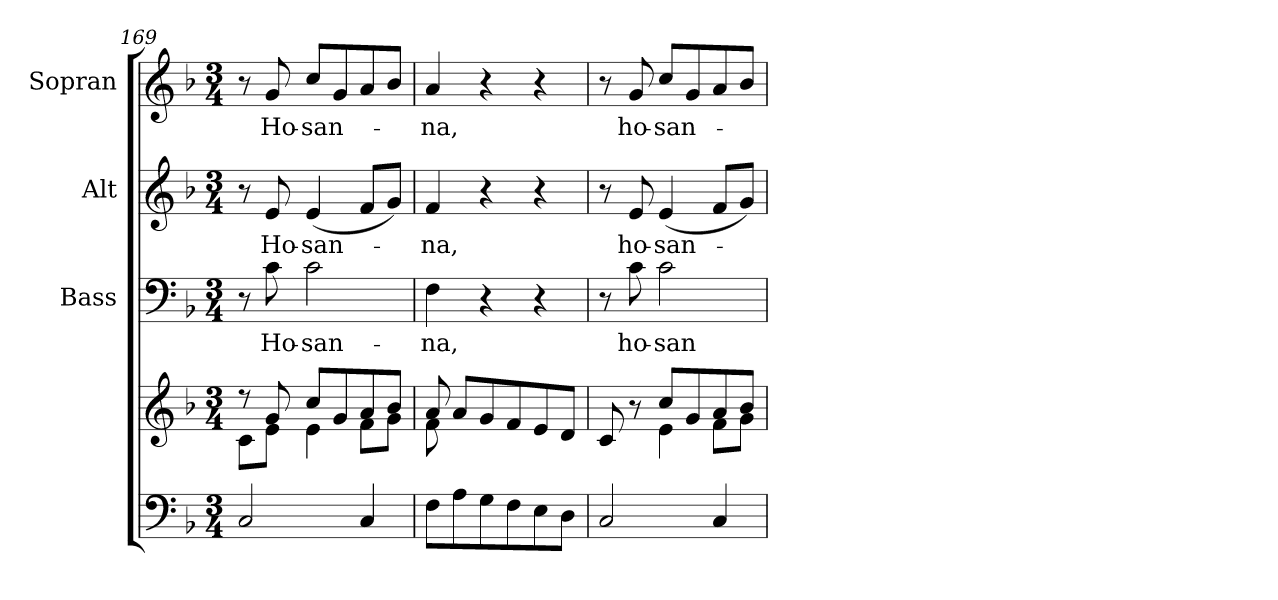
**kern	**kern	**kern	**text	**kern	**text	**kern	**text
*part4	*part4	*part3	*part3	*part2	*part2	*part1	*part1
*staff5	*staff4	*staff3	*staff3	*staff2	*staff2	*staff1	*staff1
*	*	*I"Bass	*	*I"Alt	*	*I"Sopran	*
*	*	*I'B.	*	*I'A.	*	*I'S.	*
!!LO:PB:g=z
*clefF4	*clefG2	*clefF4	*	*clefG2	*	*clefG2	*
*k[b-]	*k[b-]	*k[b-]	*	*k[b-]	*	*k[b-]	*
*F:	*F:	*F:	*	*F:	*	*F:	*
*M3/4	*M3/4	*M3/4	*	*M3/4	*	*M3/4	*
=169	=169	=169	=169	=169	=169	=169	=169
*	*^	*	*	*	*	*	*
2C/	8r	8c\L	8r	.	8r	.	8r	.
!	!	!	!	!LO:LY:b	!	!LO:LY:b	!	!LO:LY:b
.	8g/	8e\J	8c\	Ho-	8e/	Ho-	8g/	Ho-
!	!	!	!	!LO:LY:b	!	!LO:LY:b	!	!LO:LY:b
.	8cc/L	4e\	2c\	-san-	(<4e/	-san-	8cc/L	-san-
.	8g/	.	.	.	.	.	8g/	.
4C/	8a/	8f\L	.	.	8f/L	.	8a/	.
.	8b-/J	8g\J	.	.	8g/J)	.	8b-/J	.
=170	=170	=170	=170	=170	=170	=170	=170	=170
!	!	!	!	!LO:LY:b	!	!LO:LY:b	!	!LO:LY:b
8F\L	8a/	8f\	4F\	-na,	4f/	-na,	4a/	-na,
8A\	8a/L	8ryy	.	.	.	.	.	.
8G\	8g/	2ryy	4r	.	4r	.	4r	.
8F\	8f/	.	.	.	.	.	.	.
8E\	8e/	.	4r	.	4r	.	4r	.
8D\J	8d/J	.	.	.	.	.	.	.
=171	=171	=171	=171	=171	=171	=171	=171	=171
2C/	8c/	4ryy	8r	.	8r	.	8r	.
!	!	!	!	!LO:LY:b	!	!LO:LY:b	!	!LO:LY:b
.	8r	.	8c\	ho-	8e/	ho-	8g/	ho-
!	!	!	!	!LO:LY:b	!	!LO:LY:b	!	!LO:LY:b
.	8cc/L	4e\	2c\	-san-	(<4e/	-san-	8cc/L	-san-
.	8g/	.	.	.	.	.	8g/	.
4C/	8a/	8f\L	.	.	8f/L	.	8a/	.
.	8b-/J	8g\J	.	.	8g/J)	.	8b-/J	.
*	*v	*v	*	*	*	*	*	*
=	=	=	=	=	=	=	=
*-	*-	*-	*-	*-	*-	*-	*-
